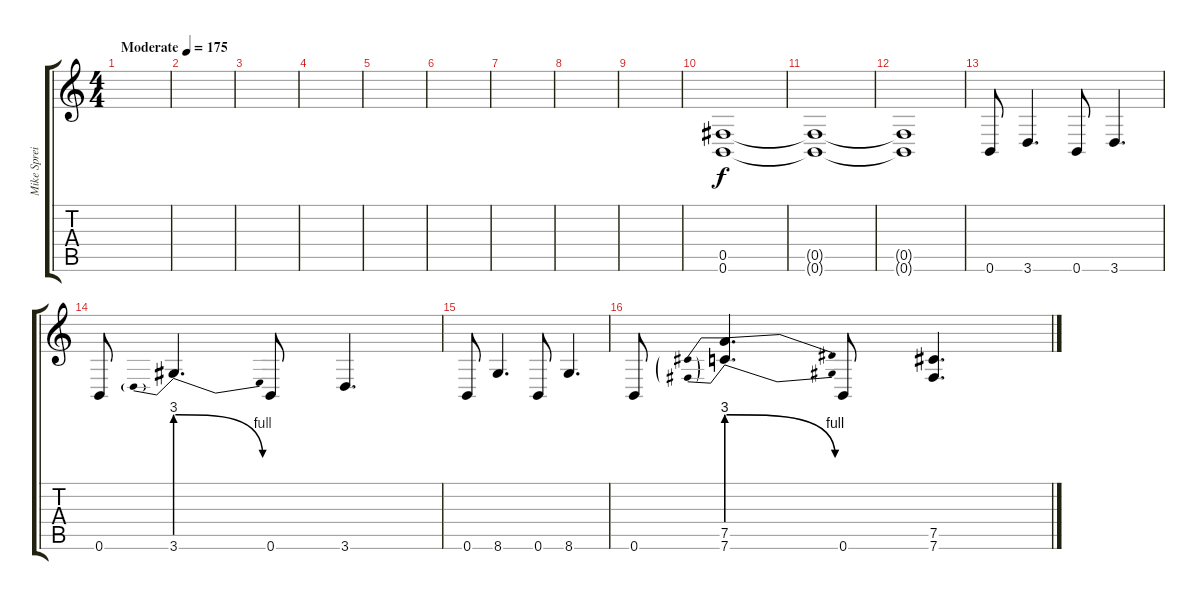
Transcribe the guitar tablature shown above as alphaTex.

\track ("Mike Spreitzer (lead)" "Mike Sprei") {instrument overdrivenguitar}
\staff {score tabs}
\tuning (Db4 Ab3 E3 B2 Gb2 B1) {hide}
\ts (4 4)
\tempo (175 "Moderate")
\clef g2
\ks c
|
|
|
|
|
|
|
|
|
(0.5 0.6).1{volume 10} |
(0.5{t} 0.6{t}).1 |
(0.5{t} 0.6{t}).1 |
0.6.8{volume 13} 3.6.4{d} 0.6.8 3.6.4{d} |
0.6.8 3.6{be (prebendrelease 0 12 60 4)}.4{d} 0.6.8 3.6.4{d} |
0.6.8 8.6.4{d} 0.6.8 8.6.4{d} |
0.6.8 (7.5{be (prebendrelease 0 12 60 4)} 7.6{be (prebendrelease 0 12 60 4)}).4{d} 0.6.8 (7.5 7.6).4{d}
